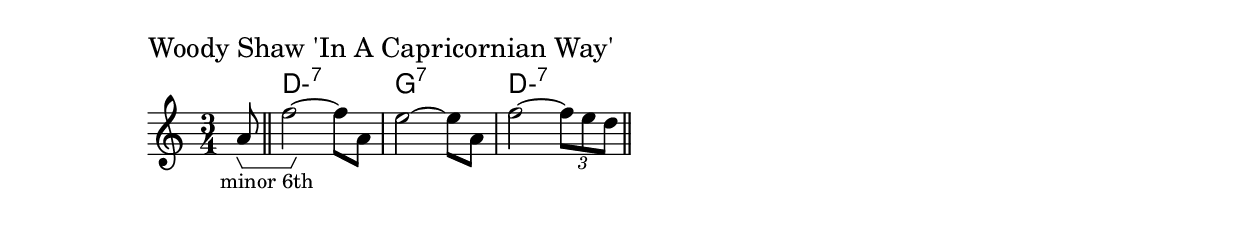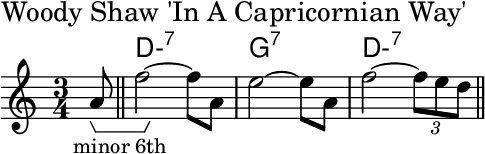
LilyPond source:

\version "2.24.4"
\language "english"
#(ly:set-option 'crop #t)
\score {
  \midi {
    \tempo 4=140
  }
  \layout {
    \context {
      \Score
      \omit BarNumber
    }
    \context {
      \Voice
      \consists Horizontal_bracket_engraver
    }
  }
  {
    <<
    \chords {
      \set noChordSymbol = ""
      \set minorChordModifier = \markup { "-" }
      \skip \ppp % spacer to set voice volume
      r8 | d2.:min7 | g:7 | d:min7
    }
    \new Staff {
      \key c \major
      \numericTimeSignature
      \time 3/4
      \clef treble
      {
        \sectionLabel "Woody Shaw 'In A Capricornian Way'"
        \relative {
          \skip \ff % spacer to set voice volume
          \partial 2 \partial 8
          \once\override HorizontalBracketText.text = "minor 6th"
          a'8 \startGroup \bar "||"
          f'2~ \stopGroup f8 a,8 |
          e'2 ~ e8 a,8 |
          f'2~ \tuplet 3/2 { f8 e8 d8  }
          \bar "||"
        }
      }
    }
    >>
  }
}
